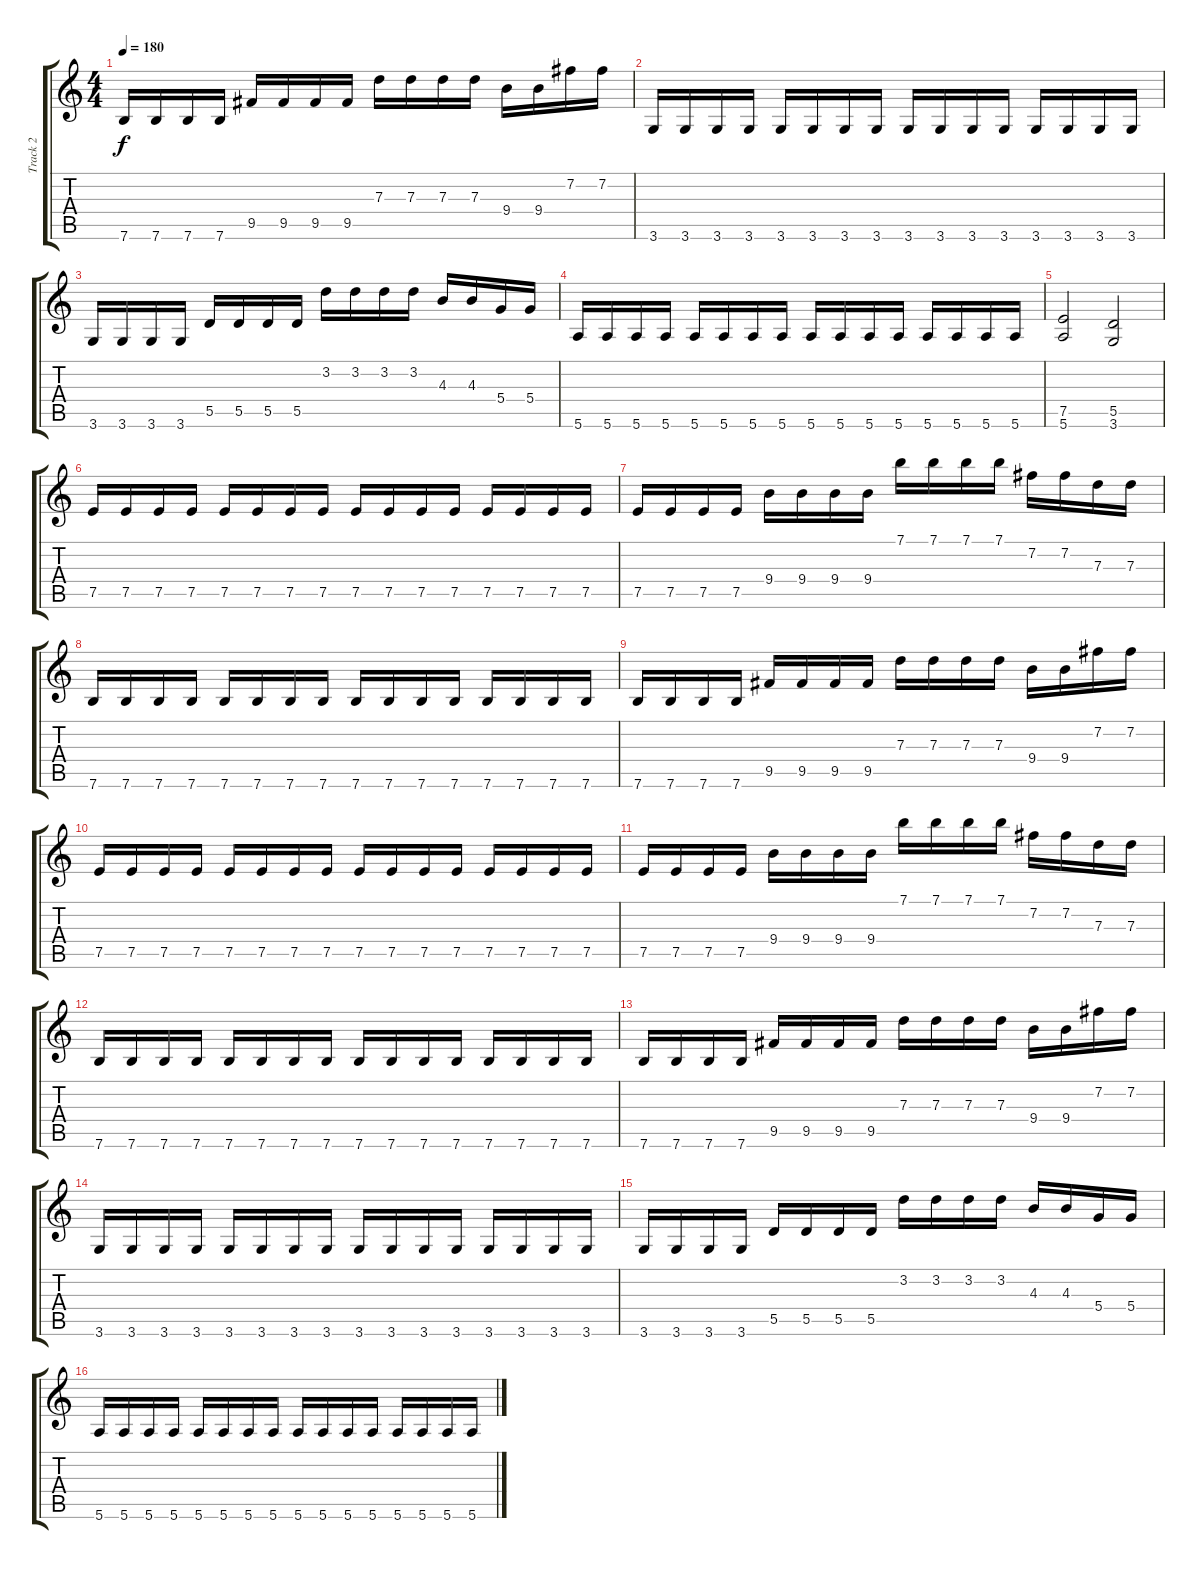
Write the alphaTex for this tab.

\track ("Track 2" "Track 2") {instrument distortionguitar}
\staff {score tabs}
\tuning (E4 B3 G3 D3 A2 E2) {hide}
\ts (4 4)
\tempo 180
\clef g2
\ks c
7.6.16{dy f} 7.6.16 7.6.16 7.6.16 9.5.16 9.5.16 9.5.16 9.5.16 7.3.16 7.3.16 7.3.16 7.3.16 9.4.16 9.4.16 7.2.16 7.2.16 |
3.6.16 3.6.16 3.6.16 3.6.16 3.6.16 3.6.16 3.6.16 3.6.16 3.6.16 3.6.16 3.6.16 3.6.16 3.6.16 3.6.16 3.6.16 3.6.16 |
3.6.16 3.6.16 3.6.16 3.6.16 5.5.16 5.5.16 5.5.16 5.5.16 3.2.16 3.2.16 3.2.16 3.2.16 4.3.16 4.3.16 5.4.16 5.4.16 |
5.6.16 5.6.16 5.6.16 5.6.16 5.6.16 5.6.16 5.6.16 5.6.16 5.6.16 5.6.16 5.6.16 5.6.16 5.6.16 5.6.16 5.6.16 5.6.16 |
(7.5 5.6).2 (5.5 3.6).2 |
7.5.16 7.5.16 7.5.16 7.5.16 7.5.16 7.5.16 7.5.16 7.5.16 7.5.16 7.5.16 7.5.16 7.5.16 7.5.16 7.5.16 7.5.16 7.5.16 |
7.5.16 7.5.16 7.5.16 7.5.16 9.4.16 9.4.16 9.4.16 9.4.16 7.1.16 7.1.16 7.1.16 7.1.16 7.2.16 7.2.16 7.3.16 7.3.16 |
7.6.16 7.6.16 7.6.16 7.6.16 7.6.16 7.6.16 7.6.16 7.6.16 7.6.16 7.6.16 7.6.16 7.6.16 7.6.16 7.6.16 7.6.16 7.6.16 |
7.6.16 7.6.16 7.6.16 7.6.16 9.5.16 9.5.16 9.5.16 9.5.16 7.3.16 7.3.16 7.3.16 7.3.16 9.4.16 9.4.16 7.2.16 7.2.16 |
7.5.16 7.5.16 7.5.16 7.5.16 7.5.16 7.5.16 7.5.16 7.5.16 7.5.16 7.5.16 7.5.16 7.5.16 7.5.16 7.5.16 7.5.16 7.5.16 |
7.5.16 7.5.16 7.5.16 7.5.16 9.4.16 9.4.16 9.4.16 9.4.16 7.1.16 7.1.16 7.1.16 7.1.16 7.2.16 7.2.16 7.3.16 7.3.16 |
7.6.16 7.6.16 7.6.16 7.6.16 7.6.16 7.6.16 7.6.16 7.6.16 7.6.16 7.6.16 7.6.16 7.6.16 7.6.16 7.6.16 7.6.16 7.6.16 |
7.6.16 7.6.16 7.6.16 7.6.16 9.5.16 9.5.16 9.5.16 9.5.16 7.3.16 7.3.16 7.3.16 7.3.16 9.4.16 9.4.16 7.2.16 7.2.16 |
3.6.16 3.6.16 3.6.16 3.6.16 3.6.16 3.6.16 3.6.16 3.6.16 3.6.16 3.6.16 3.6.16 3.6.16 3.6.16 3.6.16 3.6.16 3.6.16 |
3.6.16 3.6.16 3.6.16 3.6.16 5.5.16 5.5.16 5.5.16 5.5.16 3.2.16 3.2.16 3.2.16 3.2.16 4.3.16 4.3.16 5.4.16 5.4.16 |
5.6.16 5.6.16 5.6.16 5.6.16 5.6.16 5.6.16 5.6.16 5.6.16 5.6.16 5.6.16 5.6.16 5.6.16 5.6.16 5.6.16 5.6.16 5.6.16
